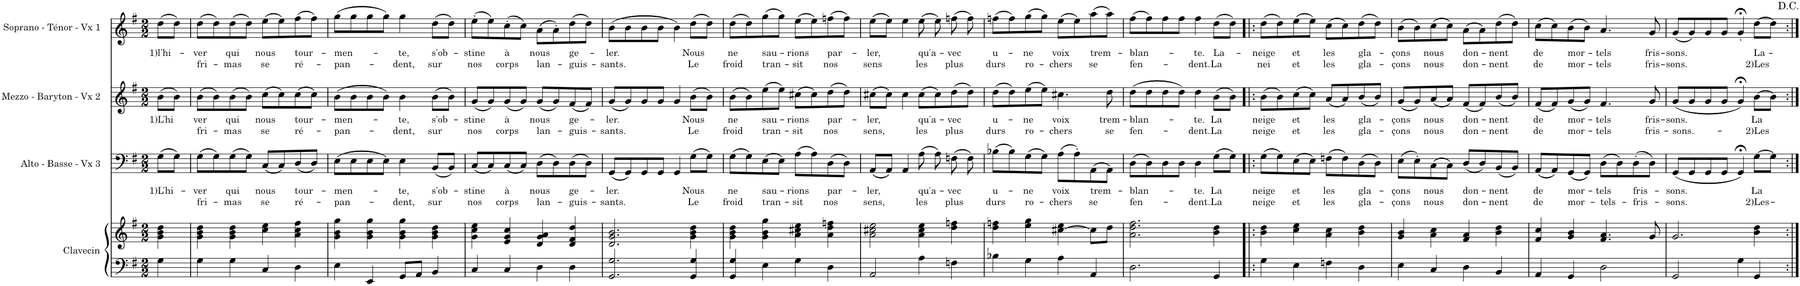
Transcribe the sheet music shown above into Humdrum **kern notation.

**kern	**kern	**kern	**text	**text	**kern	**text	**text	**kern	**text	**text
*part4	*part4	*part3	*part3	*part3	*part2	*part2	*part2	*part1	*part1	*part1
*staff5	*staff4	*staff3	*staff3	*staff3	*staff2	*staff2	*staff2	*staff1	*staff1	*staff1
*I"Clavecin	*	*I"Alto - Basse - Vx 3	*	*	*I"Mezzo - Baryton - Vx 2	*	*	*I"Soprano - Ténor - Vx 1	*	*
*I'Clvc	*	*I'Vx 3	*	*	*I'Vx 2	*	*	*I'Vx 1	*	*
*clefF4	*clefG2	*clefF4	*	*	*clefG2	*	*	*clefG2	*	*
*k[f#]	*k[f#]	*k[f#]	*	*	*k[f#]	*	*	*k[f#]	*	*
*M2/2	*M2/2	*M2/2	*	*	*M2/2	*	*	*M2/2	*	*
=	=	=	=	=	=	=	=	=	=	=
!	!	!	!LO:LY:b	!	!	!LO:LY:b	!	!	!LO:LY:b	!
4G\	4g\ 4b\ 4dd\	(8G\L	1)L'hi-	.	(8b\L	1)L'hi	.	(8dd\L	1)l'hi-	.
.	.	8G\J)	.	.	8b\J)	.	.	8dd\J)	.	.
=1	=1	=1	=1	=1	=1	=1	=1	=1	=1	=1
!	!	!	!LO:LY:b	!LO:LY:b	!	!LO:LY:b	!LO:LY:b	!	!LO:LY:b	!LO:LY:b
4G\	4g\ 4b\ 4dd\	(8G\L	-ver	fri-	(8b\L	ver	fri-	(8dd\L	-ver	fri-
.	.	8G\)	.	.	8b\)	.	.	8dd\)	.	.
!	!	!	!LO:LY:b	!LO:LY:b	!	!LO:LY:b	!LO:LY:b	!	!LO:LY:b	!LO:LY:b
4G\	4g\ 4b\ 4dd\	(8G\	qui	-mas	(8b\	qui	-mas	(8dd\	qui	-mas
.	.	8G\J)	.	.	8b\J)	.	.	8dd\J)	.	.
!	!	!	!LO:LY:b	!LO:LY:b	!	!LO:LY:b	!LO:LY:b	!	!LO:LY:b	!LO:LY:b
4C/	4cc\ 4ee\	(8C/L	nous	se	(8cc\L	nous	se	(8ee\L	-nous	se
.	.	8C/)	.	.	8cc\)	.	.	8ee\)	.	.
!	!	!	!LO:LY:b	!LO:LY:b	!	!LO:LY:b	!LO:LY:b	!	!LO:LY:b	!LO:LY:b
4D\	4a\ 4cc\ 4ff#\	(8D/	tour-	ré-	(8cc\	tour-	ré-	(8ff#\	tour-	ré-
.	.	8D/J)	.	.	8cc\J)	.	.	8ff#\J)	.	.
=2	=2	=2	=2	=2	=2	=2	=2	=2	=2	=2
!	!	!	!LO:LY:b	!LO:LY:b	!	!LO:LY:b	!LO:LY:b	!	!LO:LY:b	!LO:LY:b
4E\	4g\ 4b\ 4gg\	(>8E\L	-men-	-pan-	(>8b\L	-men-	-pan-	(>8gg\L	-men-	-pan-
.	.	8E\	.	.	8b\	.	.	8gg\	.	.
4EE/	4g\ 4b\ 4gg\	8E\	.	.	8b\	.	.	8gg\	.	.
.	.	8E\J)	.	.	8b\J)	.	.	8gg\J)	.	.
!	!	!	!LO:LY:b	!LO:LY:b	!	!LO:LY:b	!LO:LY:b	!	!LO:LY:b	!LO:LY:b
8GG/L	4g\ 4b\ 4gg\	4E\	-te,	-dent,	4b\	-te,	-dent,	4gg\	-te,	-dent,
8AA/J	.	.	.	.	.	.	.	.	.	.
!	!	!	!LO:LY:b	!LO:LY:b	!	!LO:LY:b	!LO:LY:b	!	!LO:LY:b	!LO:LY:b
4BB/	4g\ 4b\ 4dd\	(8BB/L	s'ob-	sur	(8b\L	s'ob-	sur	(8dd\L	s'ob-	sur
.	.	8BB/J)	.	.	8b\J)	.	.	8dd\J)	.	.
=3	=3	=3	=3	=3	=3	=3	=3	=3	=3	=3
!	!	!	!LO:LY:b	!LO:LY:b	!	!LO:LY:b	!LO:LY:b	!	!LO:LY:b	!LO:LY:b
4C/	4g\ 4cc\ 4ee\	(8C/L	-stine	nos	(8g/L	-stine	nos	(8ee'\L	-stine	nos
.	.	8C/)	.	.	8g/)	.	.	8ee\)	.	.
!	!	!	!LO:LY:b	!LO:LY:b	!	!LO:LY:b	!LO:LY:b	!	!LO:LY:b	!LO:LY:b
4C/	4e/ 4g/ 4cc/	(8C/	à	corps	(8g/	à	corps	(8cc'\	à	corps
.	.	8C/J)	.	.	8g/J)	.	.	8cc\J)	.	.
!	!	!	!LO:LY:b	!LO:LY:b	!	!LO:LY:b	!LO:LY:b	!	!LO:LY:b	!LO:LY:b
4D\	4d/ 4g/ 4a/	(8D\L	nous	lan-	(8g/L	nous	lan-	(8a\L	nous	lan-
.	.	8D\)	.	.	8g/)	.	.	8a'\)	.	.
!	!	!	!LO:LY:b	!LO:LY:b	!	!LO:LY:b	!LO:LY:b	!	!LO:LY:b	!LO:LY:b
4D\	4d/ 4f#/ 4dd/	(8D\	ge-	-guis-	(8f#/	ge-	-guis-	(8dd\	ge-	-guis-
.	.	8D\J)	.	.	8f#/J)	.	.	8dd\J)	.	.
=4	=4	=4	=4	=4	=4	=4	=4	=4	=4	=4
!	!	!	!LO:LY:b	!LO:LY:b	!	!LO:LY:b	!LO:LY:b	!	!LO:LY:b	!LO:LY:b
2.GG/ 2.G/	2.d/ 2.g/ 2.b/	(8GG/L	-ler.	-sants.	(8g/L	-ler.	-sants.	(>8b\L	-ler.	-sants.
.	.	8GG/)	.	.	8g/)	.	.	8b\	.	.
.	.	8GG/	.	.	8g/	.	.	8b\	.	.
.	.	8GG/J	.	.	8g/J	.	.	8b\J	.	.
.	.	4GG/	.	.	4g/	.	.	4b\)	.	.
!	!	!	!LO:LY:b	!LO:LY:b	!	!LO:LY:b	!LO:LY:b	!	!LO:LY:b	!LO:LY:b
4GG/ 4G/	4g\ 4b\ 4dd\	(8G\L	Nous	Le	(8b\L	Nous	Le	(8dd\L	Nous	Le
.	.	8G\J)	.	.	8b\J)	.	.	8dd\J)	.	.
=5	=5	=5	=5	=5	=5	=5	=5	=5	=5	=5
!	!	!	!LO:LY:b	!LO:LY:b	!	!LO:LY:b	!LO:LY:b	!	!LO:LY:b	!LO:LY:b
4GG/ 4G/	4g\ 4b\ 4dd\	(8G\L	ne	froid	(8b\L	ne	froid	(8dd\L	ne	froid
.	.	8G\)	.	.	8b\)	.	.	8dd\)	.	.
!	!	!	!LO:LY:b	!LO:LY:b	!	!LO:LY:b	!LO:LY:b	!	!LO:LY:b	!LO:LY:b
4E\	4g\ 4b\ 4gg\	(8E\	sau-	tran-	(8ee\	sau-	tran-	(8gg\	sau-	tran-
.	.	8E\J)	.	.	8ee\J)	.	.	8gg\J)	.	.
!	!	!	!LO:LY:b	!LO:LY:b	!	!LO:LY:b	!LO:LY:b	!	!LO:LY:b	!LO:LY:b
4G\	4a\ 4cc#X\ 4ee\	(8A\L	-rions	-sit	(8cc#X\L	-rions	-sit	(8ee\L	-rions	-sit
.	.	8A\)	.	.	8cc#\)	.	.	8ee\)	.	.
!	!	!	!LO:LY:b	!LO:LY:b	!	!LO:LY:b	!LO:LY:b	!	!LO:LY:b	!LO:LY:b
4D\	4a\ 4dd\ 4ffn\	(8D\	par-	nos	(8dd\	par-	nos	(8ffn\	par-	nos
.	.	8D\J)	.	.	8dd\J)	.	.	8ff\J)	.	.
=6	=6	=6	=6	=6	=6	=6	=6	=6	=6	=6
!	!	!	!LO:LY:b	!LO:LY:b	!	!LO:LY:b	!LO:LY:b	!	!LO:LY:b	!LO:LY:b
2AA/	2a\ 2cc#X\ 2ee\	(8AA/L	-ler,	sens,	(8cc#X\L	-ler,	sens,	(8ee\L	-ler,	sens
.	.	8AA/J)	.	.	8cc#\J)	.	.	8ee\J)	.	.
.	.	4AA/	.	.	4cc#\	.	.	4ee\	.	.
!	!	!	!LO:LY:b	!LO:LY:b	!	!LO:LY:b	!LO:LY:b	!	!LO:LY:b	!LO:LY:b
4A\	4a\ 4cc#\ 4ee\	(8A\	qu'a-	les	(8cc#\L	qu'a-	les	(8ee\	qu'a-	les
.	.	8A\)	.	.	8cc#\)	.	.	8ee\)	.	.
!	!	!	!LO:LY:b	!LO:LY:b	!	!LO:LY:b	!LO:LY:b	!	!LO:LY:b	!LO:LY:b
4Fn\	4dd\ 4ffn\	(8Fn\	-vec	plus	(8dd\	-vec	plus	(8ffn\	-vec	plus
.	.	8F\)	.	.	8dd\J)	.	.	8ff\)	.	.
=7	=7	=7	=7	=7	=7	=7	=7	=7	=7	=7
!	!	!	!LO:LY:b	!LO:LY:b	!	!LO:LY:b	!LO:LY:b	!	!LO:LY:b	!LO:LY:b
4B-X\	4dd\ 4ffn\	(8B-X\L	u-	durs	(8dd\L	u-	durs	(8ffn\L	u-	durs
.	.	8B-\)	.	.	8dd\)	.	.	8ff\)	.	.
!	!	!	!LO:LY:b	!LO:LY:b	!	!LO:LY:b	!LO:LY:b	!	!LO:LY:b	!LO:LY:b
4G\	4ee\ 4gg\	(8G\	-ne	ro-	(8ee\	-ne	ro-	(8gg\	-ne	ro-
.	.	8G\J)	.	.	8ee\J)	.	.	8gg\J)	.	.
!	!	!	!LO:LY:b	!LO:LY:b	!	!LO:LY:b	!LO:LY:b	!	!LO:LY:b	!LO:LY:b
4A\	[>4cc#X\ 4ee\	(8A\L	voix	-chers	4.cc#X\	voix	-chers	(8ee\L	voix	-chers
.	.	8A'\)	.	.	.	.	.	8ee\)	.	.
!	!	!	!LO:LY:b	!LO:LY:b	!	!	!	!	!LO:LY:b	!LO:LY:b
4AA/	8cc#\L]	(8AA\	trem-	se	.	.	.	(8aa\	trem-	se
!	!	!	!	!	!	!LO:LY:b	!LO:LY:b	!	!	!
.	8dd\J	8AA\J)	.	.	8dd\	trem-	se	8aa\J)	.	.
=8	=8	=8	=8	=8	=8	=8	=8	=8	=8	=8
!	!	!	!LO:LY:b	!LO:LY:b	!	!LO:LY:b	!LO:LY:b	!	!LO:LY:b	!LO:LY:b
2.D\	2.a\ 2.dd\ 2.ff#\	(8D\L	-blan-	fen-	(8dd\L	-blan-	fen-	(8ff#\L	-blan-	fen-
.	.	8D\)	.	.	8dd\	.	.	8ff#\)	.	.
.	.	8D\	.	.	8dd\	.	.	8ff#\	.	.
.	.	8D\J	.	.	8dd\J)	.	.	8ff#\J	.	.
!	!	!	!LO:LY:b	!LO:LY:b	!	!LO:LY:b	!LO:LY:b	!	!LO:LY:b	!LO:LY:b
.	.	4D\	-te.	-dent.	4dd\	-te.	-dent.	4ff#\	-te.	-dent.
!	!	!	!LO:LY:b	!LO:LY:b	!	!LO:LY:b	!LO:LY:b	!	!LO:LY:b	!LO:LY:b
4GG/	4b\ 4dd\	(8G\L	La	La	(8b\L	La	La	(8dd\L	La-	La
.	.	8G\J)	.	.	8b\J)	.	.	8dd\J)	.	.
=9!|:	=9!|:	=9!|:	=9!|:	=9!|:	=9!|:	=9!|:	=9!|:	=9!|:	=9!|:	=9!|:
!	!	!	!LO:LY:b	!LO:LY:b	!	!LO:LY:b	!LO:LY:b	!	!LO:LY:b	!LO:LY:b
4G\	4b\ 4dd\	(8G\L	neige	neige	(8b\L	neige	neige	(8dd\L	-neige	nei
.	.	8G\)	.	.	8b\)	.	.	8dd\)	.	.
!	!	!	!LO:LY:b	!LO:LY:b	!	!LO:LY:b	!LO:LY:b	!	!LO:LY:b	!LO:LY:b
4E\	4cc\ 4ee\	(8E\	et	et	(8cc\	et	et	(8ee\	et	et
.	.	8E\J)	.	.	8cc\J)	.	.	8ee\J)	.	.
!	!	!	!LO:LY:b	!LO:LY:b	!	!LO:LY:b	!LO:LY:b	!	!LO:LY:b	!LO:LY:b
4Fn\	4a\ 4cc\	(8Fn\L	les	les	(8a/L	les	les	(8cc\L	les	les
.	.	8F\)	.	.	8a/)	.	.	8cc\)	.	.
!	!	!	!LO:LY:b	!LO:LY:b	!	!LO:LY:b	!LO:LY:b	!	!LO:LY:b	!LO:LY:b
4D\	4b\ 4dd\	(8D\	gla-	gla-	(8b/	gla-	gla-	(8dd\	gla-	gla-
.	.	8D\J)	.	.	8b/J)	.	.	8dd\J)	.	.
=10	=10	=10	=10	=10	=10	=10	=10	=10	=10	=10
!	!	!	!LO:LY:b	!LO:LY:b	!	!LO:LY:b	!LO:LY:b	!	!LO:LY:b	!LO:LY:b
4E\	4g/ 4b/	(8E\L	-çons	-çons	(8g/L	-çons	-çons	(8b\L	-çons	-çons
.	.	8E'\)	.	.	8g/)	.	.	8b\)	.	.
!	!	!	!LO:LY:b	!LO:LY:b	!	!LO:LY:b	!LO:LY:b	!	!LO:LY:b	!LO:LY:b
4C/	4a\ 4cc\	(8C\	nous	nous	(8a/	nous	nous	(8cc\	nous	nous
.	.	8C\J)	.	.	8a/J)	.	.	8cc\J)	.	.
!	!	!	!LO:LY:b	!LO:LY:b	!	!LO:LY:b	!LO:LY:b	!	!LO:LY:b	!LO:LY:b
4D\	4f#/ 4a/	(8D/L	don-	don-	(8f#/L	don-	don-	(8a\L	don-	don-
.	.	8D/)	.	.	8f#/)	.	.	8a\)	.	.
!	!	!	!LO:LY:b	!LO:LY:b	!	!LO:LY:b	!LO:LY:b	!	!LO:LY:b	!LO:LY:b
4BB/	4b\ 4dd\	(8BB/	-nent	-nent	(8b/	-nent	-nent	(8dd\	-nent	-nent
.	.	8BB/J)	.	.	8b/J)	.	.	8dd\J)	.	.
=11	=11	=11	=11	=11	=11	=11	=11	=11	=11	=11
!	!	!	!LO:LY:b	!LO:LY:b	!	!LO:LY:b	!LO:LY:b	!	!LO:LY:b	!LO:LY:b
4AA/	4f#/ 4cc/	(8AA/L	de	de	(8f#/L	de	de	(8cc\L	de	de
.	.	8AA/)	.	.	8f#/)	.	.	8cc\)	.	.
!	!	!	!LO:LY:b	!LO:LY:b	!	!LO:LY:b	!LO:LY:b	!	!LO:LY:b	!LO:LY:b
4GG/	4g/ 4b/	(8GG/	mor-	mor-	(8g/	mor-	mor-	(8b\	mor-	mor-
.	.	8GG/J)	.	.	8g/J)	.	.	8b\J)	.	.
!	!	!	!LO:LY:b	!LO:LY:b	!	!LO:LY:b	!LO:LY:b	!	!LO:LY:b	!LO:LY:b
2D\	4.f#/ 4.a/	(8D\L	-tels	-tels-	4.f#/	-tels	-tels	4.a/	-tels	-tels
.	.	8D\)	.	.	.	.	.	.	.	.
!	!	!	!LO:LY:b	!LO:LY:b	!	!	!	!	!	!
.	.	(8D'\	fris-	-fris-	.	.	.	.	.	.
!	!	!	!	!	!	!LO:LY:b	!LO:LY:b	!	!LO:LY:b	!LO:LY:b
.	8g/	8D\J)	.	.	8g/	fris-	fris-	8g/	fris-	fris-
=12	=12	=12	=12	=12	=12	=12	=12	=12	=12	=12
!	!	!	!LO:LY:b	!LO:LY:b	!	!LO:LY:b	!LO:LY:b	!	!LO:LY:b	!LO:LY:b
2GG/	2.g/	(8GG/L	-sons.	-sons.	(<8g/L	-sons.	-sons.-	(8g/L	-sons.	-sons.
.	.	8GG/	.	.	8g/	.	.	8g/)	.	.
.	.	8GG/	.	.	8g/	.	.	8g/	.	.
.	.	8GG/J	.	.	8g/J	.	.	8g/J	.	.
4G\	.	4GG;</)	.	.	4g;</)	.	.	4g;<'/	.	.
!	!	!	!LO:LY:b	!LO:LY:b	!	!LO:LY:b	!LO:LY:b	!	!LO:LY:b	!LO:LY:b
4GG/	4b\ 4dd\	[>8G\L	La	2)Les-	[>8b\L	La	-2)Les	[>8dd\L	La-	2)Les
.	.	8G\J]	.	.	8b\J]	.	.	8dd\J]	.	.
=:|!	=:|!	=:|!	=:|!	=:|!	=:|!	=:|!	=:|!	=:|!	=:|!	=:|!
*-	*-	*-	*-	*-	*-	*-	*-	*-	*-	*-
